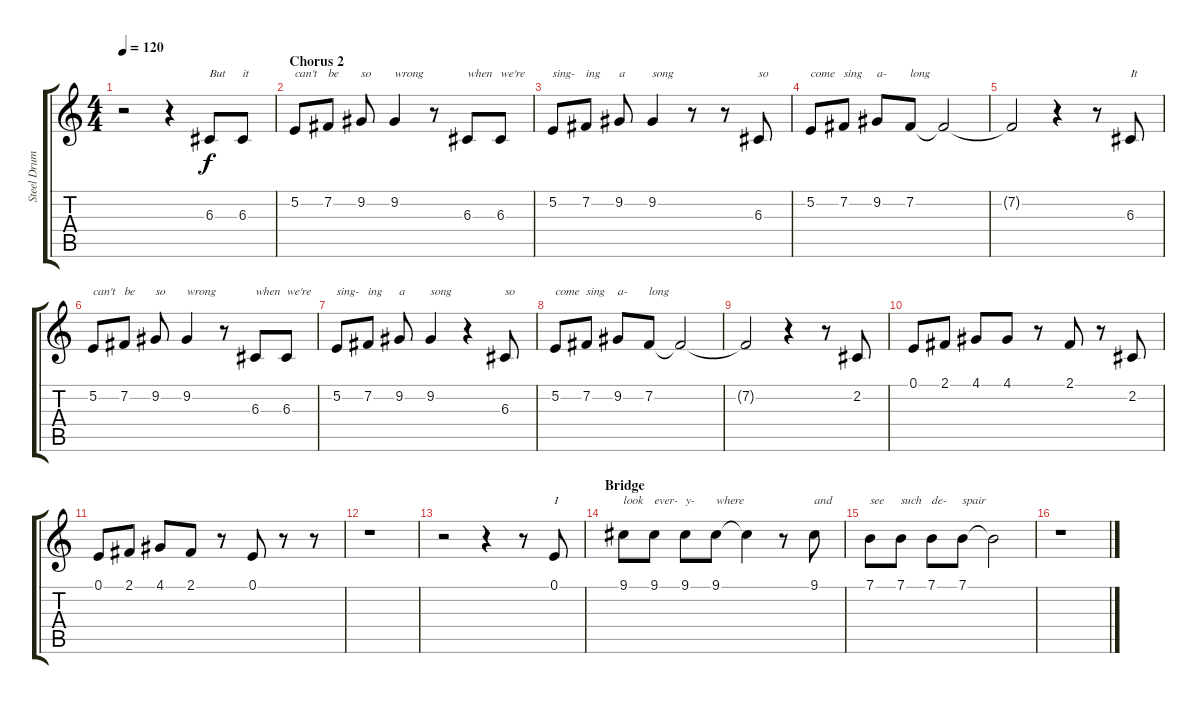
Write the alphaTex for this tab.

\track ("Steel Drums" "Steel Drum") {instrument steeldrums}
\staff {score tabs}
\tuning (E4 B3 G3 D3 A2 E2) {hide}
\ts (4 4)
\tempo 120
\clef g2
\ks c
r.2{dy f} r.4 6.3.8{txt "But"} 6.3.8{txt "it"} |
\section ("" "Chorus 2")
5.2.8{txt "can't"} 7.2.8{txt "be"} 9.2.8{txt "so"} 9.2.4{txt "wrong"} r.8 6.3.8{txt "when"} 6.3.8{txt "we're"} |
5.2.8{txt "sing-"} 7.2.8{txt "ing"} 9.2.8{txt "a"} 9.2.4{txt "song"} r.8 r.8 6.3.8{txt "so"} |
5.2.8{txt "come"} 7.2.8{txt "sing"} 9.2.8{txt "a-"} 7.2.8{txt "long"} 7.2{t}.2 |
7.2{t}.2 r.4 r.8 6.3.8{txt "It"} |
5.2.8{txt "can't"} 7.2.8{txt "be"} 9.2.8{txt "so"} 9.2.4{txt "wrong"} r.8 6.3.8{txt "when"} 6.3.8{txt "we're"} |
5.2.8{txt "sing-"} 7.2.8{txt "ing"} 9.2.8{txt "a"} 9.2.4{txt "song"} r.4 6.3.8{txt "so"} |
5.2.8{txt "come"} 7.2.8{txt "sing"} 9.2.8{txt "a-"} 7.2.8{txt "long"} 7.2{t}.2 |
7.2{t}.2 r.4 r.8 2.2.8 |
0.1.8 2.1.8 4.1.8 4.1.8 r.8 2.1.8 r.8 2.2.8 |
0.1.8 2.1.8 4.1.8 2.1.8 r.8 0.1.8 r.8 r.8 |
r.1 |
r.2 r.4 r.8 0.1.8{txt "I"} |
\section ("" "Bridge")
9.1.8{txt "look"} 9.1.8{txt "ever-"} 9.1.8{txt "y-"} 9.1.8{txt "where"} 9.1{t}.4 r.8 9.1.8{txt "and"} |
7.1.8{txt "see"} 7.1.8{txt "such"} 7.1.8{txt "de-"} 7.1.8{txt "spair"} 7.1{t}.2 |
r.1
